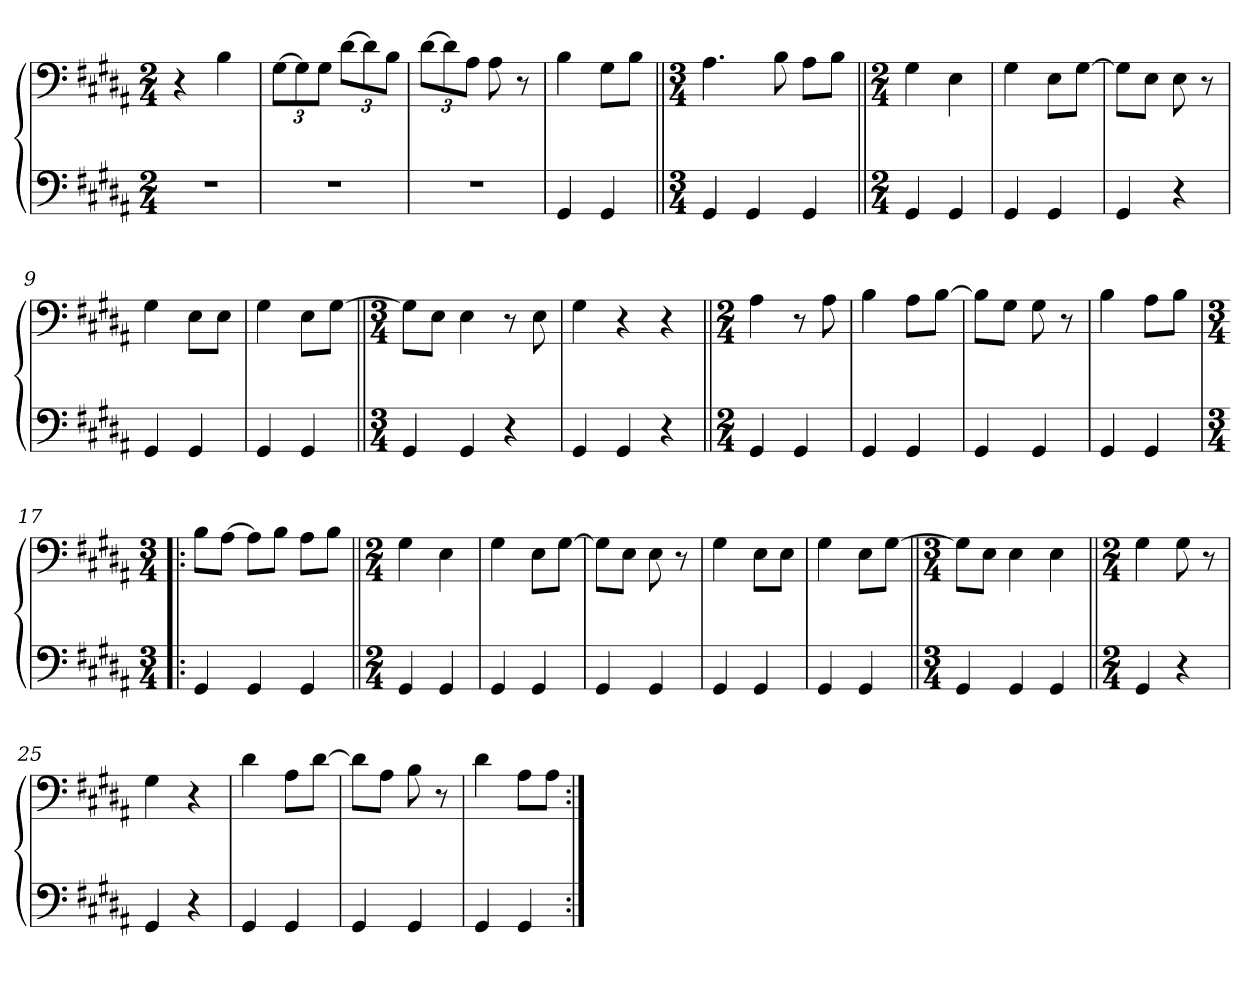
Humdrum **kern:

**kern	**kern
*part1	*part1
*staff2	*staff1
*clefF4	*clefF4
*k[f#c#g#d#a#]	*k[f#c#g#d#a#]
*M2/4	*M2/4
=1	=1
2r	4r
.	4B\
=2	=2
2r	[12G#\L
.	12G#\]
.	12G#\J
.	[12d#\L
.	12d#\]
.	12B\J
=3	=3
2r	[12d#\L
.	12d#\]
.	12A#\J
.	8A#\
.	8r
=4	=4
4GG#/	4B\
4GG#/	8G#\L
.	8B\J
=5||	=5||
*M3/4	*M3/4
4GG#/	4.A#\
4GG#/	.
.	8B\
4GG#/	8A#\L
.	8B\J
=6||	=6||
*M2/4	*M2/4
4GG#/	4G#\
4GG#/	4E\
=7	=7
4GG#/	4G#\
4GG#/	8E\L
.	[8G#\J
=8	=8
4GG#/	8G#\L]
.	8E\J
4r	8E\
.	8r
=9	=9
4GG#/	4G#\
4GG#/	8E\L
.	8E\J
=10	=10
4GG#/	4G#\
4GG#/	8E\L
.	[8G#\J
=11||	=11||
*M3/4	*M3/4
4GG#/	8G#\L]
.	8E\J
4GG#/	4E\
4r	8r
.	8E\
=12	=12
4GG#/	4G#\
4GG#/	4r
4r	4r
=13||	=13||
*M2/4	*M2/4
4GG#/	4A#\
4GG#/	8r
.	8A#\
=14	=14
4GG#/	4B\
4GG#/	8A#\L
.	[8B\J
=15	=15
4GG#/	8B\L]
.	8G#\J
4GG#/	8G#\
.	8r
=16	=16
4GG#/	4B\
4GG#/	8A#\L
.	8B\J
=17!|:	=17!|:
*M3/4	*M3/4
4GG#/	8B\L
.	[8A#\J
4GG#/	8A#\L]
.	8B\J
4GG#/	8A#\L
.	8B\J
=18||	=18||
*M2/4	*M2/4
4GG#/	4G#\
4GG#/	4E\
=19	=19
4GG#/	4G#\
4GG#/	8E\L
.	[8G#\J
=20	=20
4GG#/	8G#\L]
.	8E\J
4GG#/	8E\
.	8r
=21	=21
4GG#/	4G#\
4GG#/	8E\L
.	8E\J
=22	=22
4GG#/	4G#\
4GG#/	8E\L
.	[8G#\J
=23||	=23||
*M3/4	*M3/4
4GG#/	8G#\L]
.	8E\J
4GG#/	4E\
4GG#/	4E\
=24||	=24||
*M2/4	*M2/4
4GG#/	4G#\
4r	8G#\
.	8r
=25	=25
4GG#/	4G#\
4r	4r
=26	=26
4GG#/	4d#\
4GG#/	8A#\L
.	[8d#\J
=27	=27
4GG#/	8d#\L]
.	8A#\J
4GG#/	8B\
.	8r
=28	=28
4GG#/	4d#\
4GG#/	8A#\L
.	8A#\J
=:|!	=:|!
*-	*-
